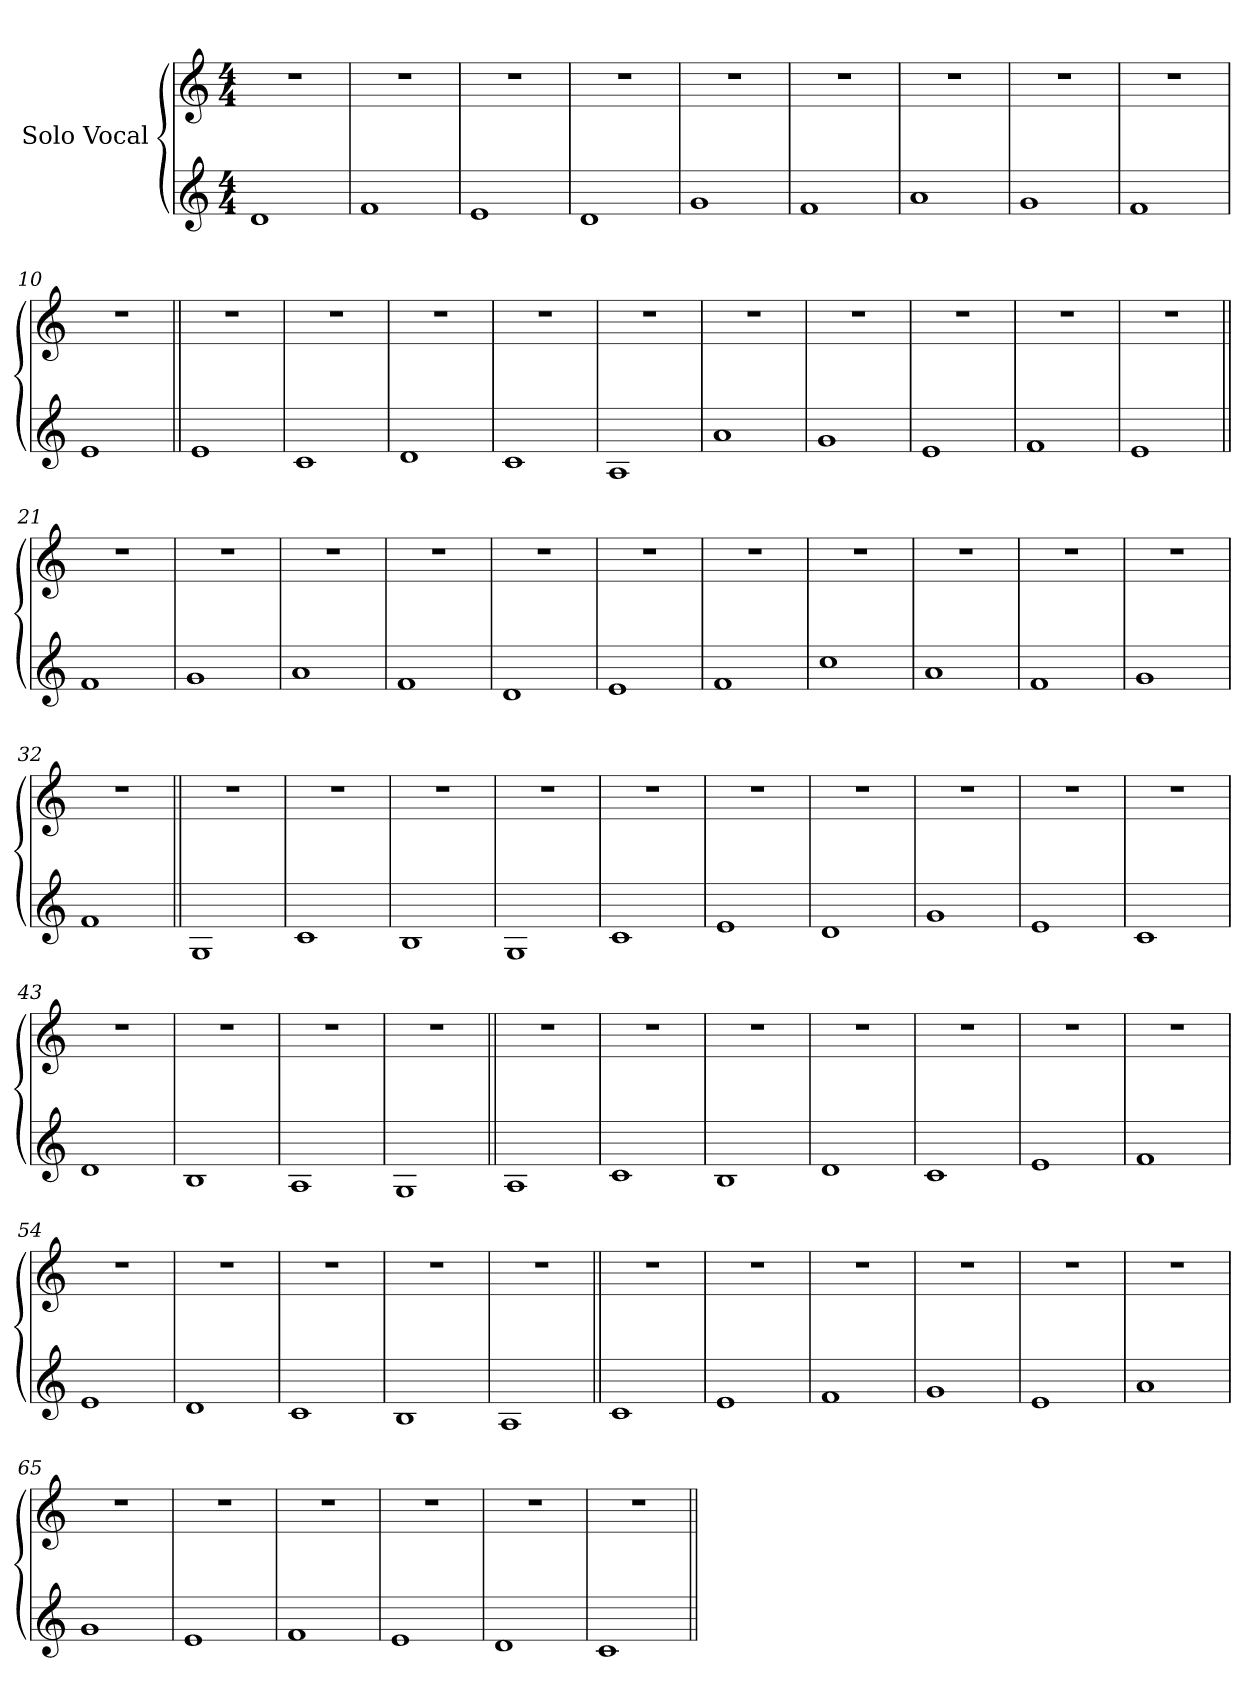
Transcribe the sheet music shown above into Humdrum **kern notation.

**kern	**kern
*part1	*part1
*staff2	*staff1
*I"Solo Vocal	*
*clefG2	*clefG2
*k[]	*k[]
*M4/4	*M4/4
=1	=1
1d	1r
=2	=2
1f	1r
=3	=3
1e	1r
=4	=4
1d	1r
=5	=5
1g	1r
=6	=6
1f	1r
=7	=7
1a	1r
=8	=8
1g	1r
=9	=9
1f	1r
=10	=10
1e	1r
=11||	=11||
1e	1r
=12	=12
1c	1r
=13	=13
1d	1r
=14	=14
1c	1r
=15	=15
1A	1r
=16	=16
1a	1r
=17	=17
1g	1r
=18	=18
1e	1r
=19	=19
1f	1r
=20	=20
1e	1r
=21||	=21||
1f	1r
=22	=22
1g	1r
=23	=23
1a	1r
=24	=24
1f	1r
=25	=25
1d	1r
=26	=26
1e	1r
=27	=27
1f	1r
=28	=28
1cc	1r
=29	=29
1a	1r
=30	=30
1f	1r
=31	=31
1g	1r
=32	=32
1f	1r
=33||	=33||
1G	1r
=34	=34
1c	1r
=35	=35
1B	1r
=36	=36
1G	1r
=37	=37
1c	1r
=38	=38
1e	1r
=39	=39
1d	1r
=40	=40
1g	1r
=41	=41
1e	1r
=42	=42
1c	1r
=43	=43
1d	1r
=44	=44
1B	1r
=45	=45
1A	1r
=46	=46
1G	1r
=47||	=47||
1A	1r
=48	=48
1c	1r
=49	=49
1B	1r
=50	=50
1d	1r
=51	=51
1c	1r
=52	=52
1e	1r
=53	=53
1f	1r
=54	=54
1e	1r
=55	=55
1d	1r
=56	=56
1c	1r
=57	=57
1B	1r
=58	=58
1A	1r
=59||	=59||
1c	1r
=60	=60
1e	1r
=61	=61
1f	1r
=62	=62
1g	1r
=63	=63
1e	1r
=64	=64
1a	1r
=65	=65
1g	1r
=66	=66
1e	1r
=67	=67
1f	1r
=68	=68
1e	1r
=69	=69
1d	1r
=70	=70
1c	1r
=||	=||
*-	*-
